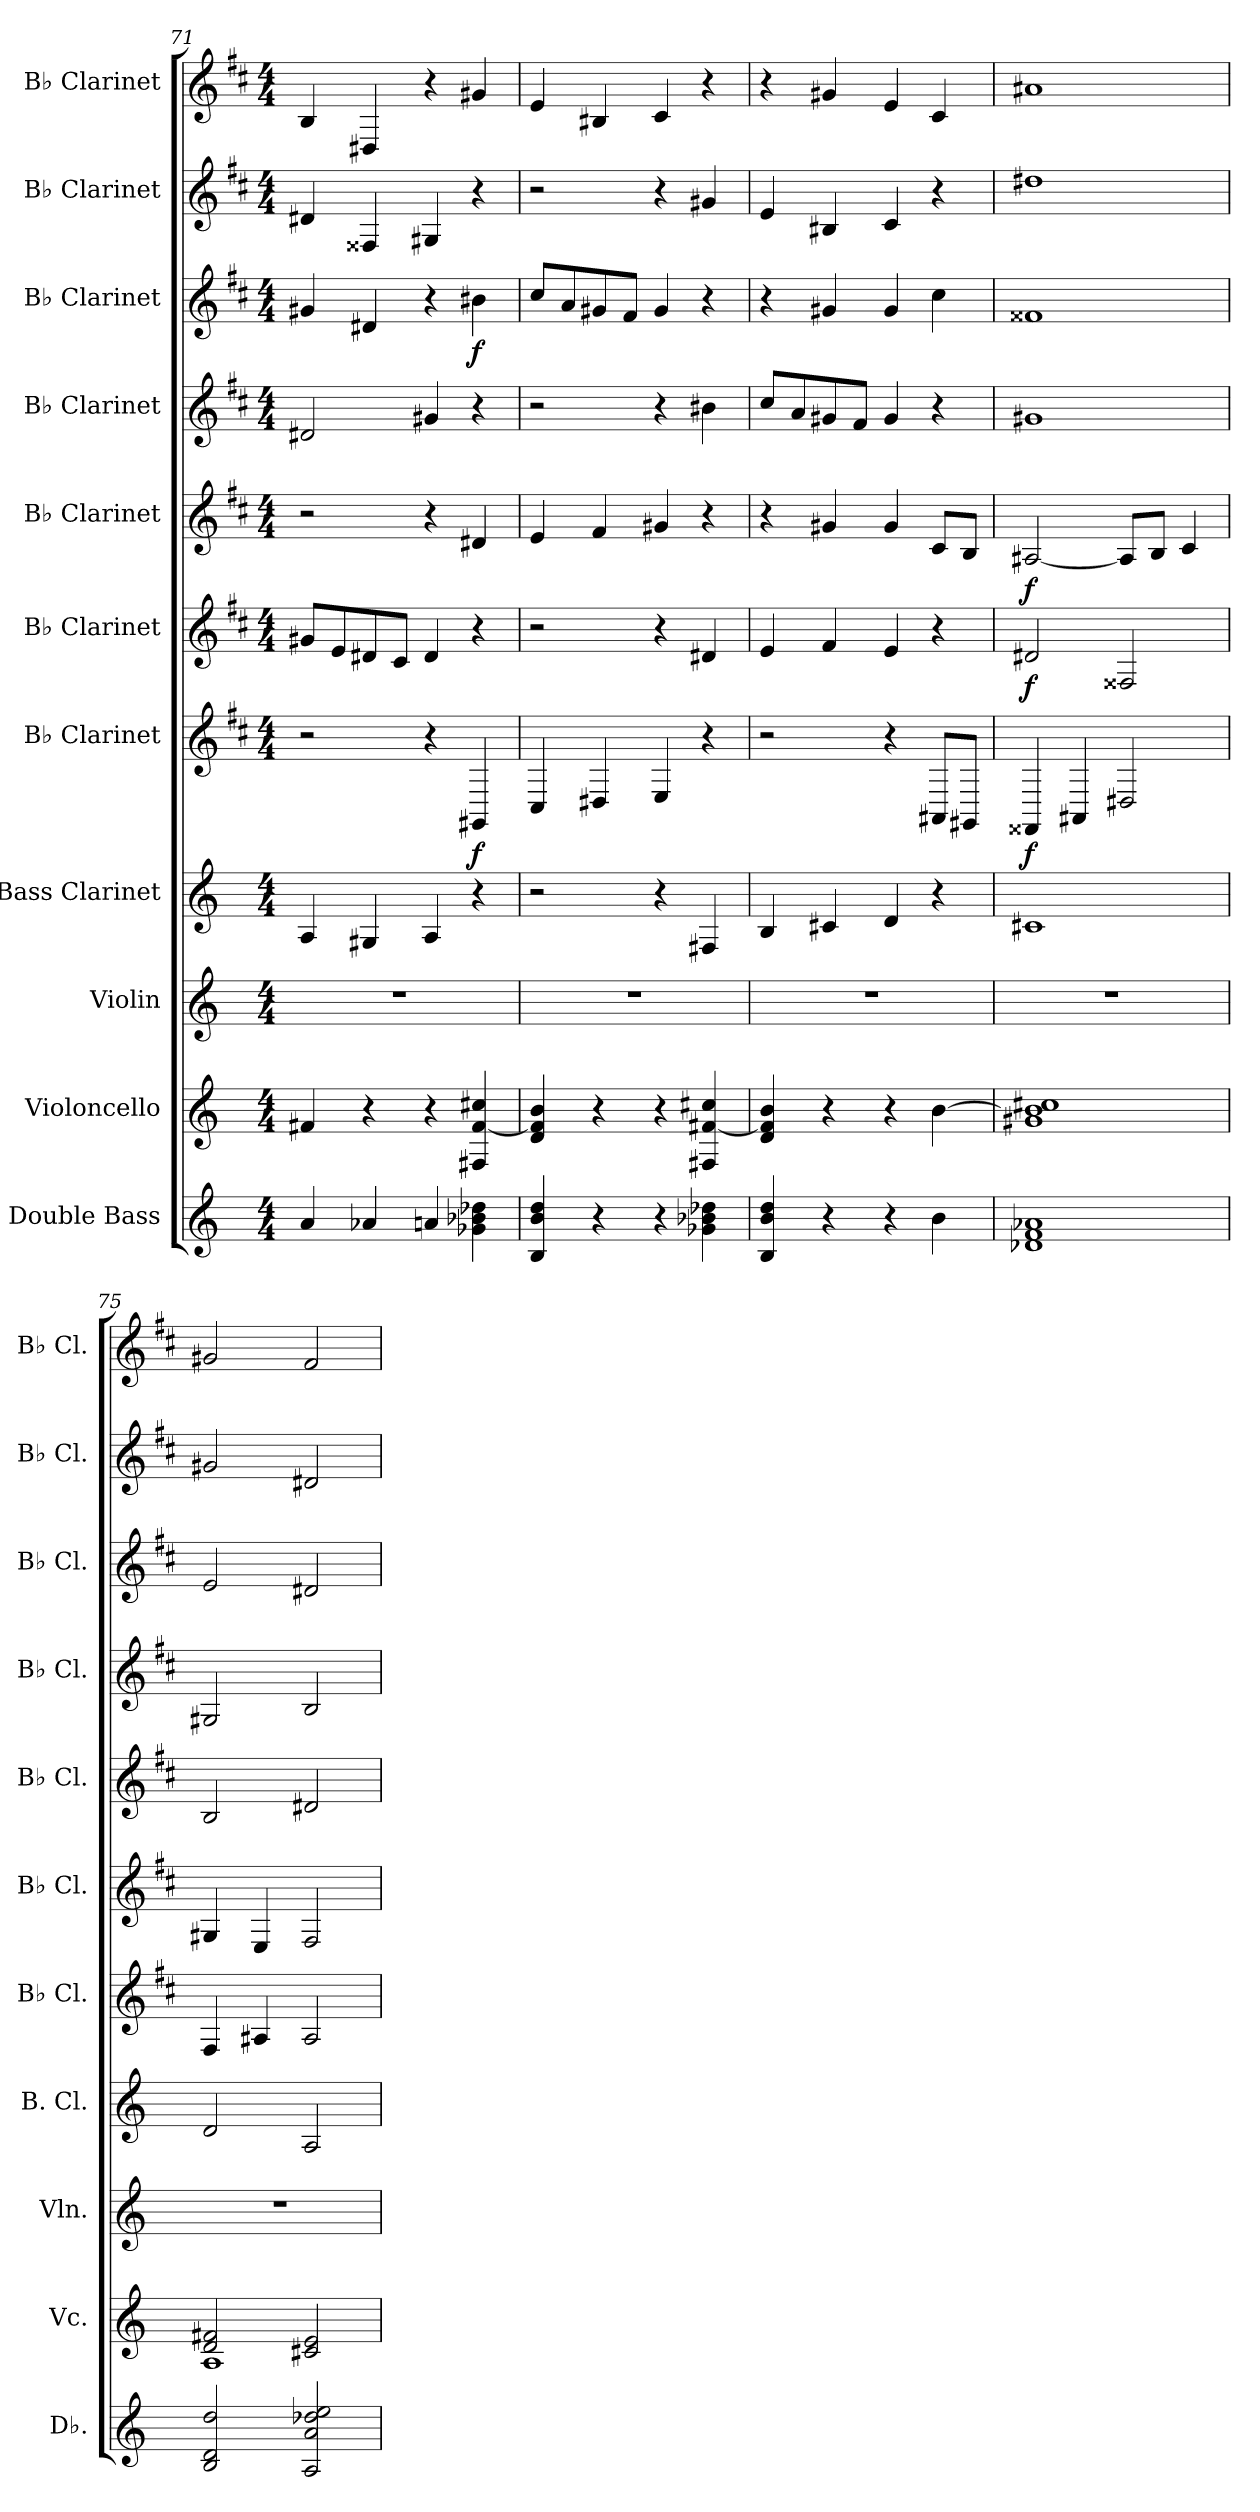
**kern	**kern	**kern	**kern	**kern	**dynam	**kern	**dynam	**kern	**dynam	**kern	**kern	**dynam	**kern	**kern
*part11	*part10	*part9	*part8	*part7	*part7	*part6	*part6	*part5	*part5	*part4	*part3	*part3	*part2	*part1
*staff11	*staff10	*staff9	*staff8	*staff7	*staff7	*staff6	*staff6	*staff5	*staff5	*staff4	*staff3	*staff3	*staff2	*staff1
*I"Double Bass	*I"Violoncello	*I"Violin	*I"Bass Clarinet	*I"B♭ Clarinet	*	*I"B♭ Clarinet	*	*I"B♭ Clarinet	*	*I"B♭ Clarinet	*I"B♭ Clarinet	*	*I"B♭ Clarinet	*I"B♭ Clarinet
*I'Db.	*I'Vc.	*I'Vln.	*I'B. Cl.	*I'B♭ Cl.	*	*I'B♭ Cl.	*	*I'B♭ Cl.	*	*I'B♭ Cl.	*I'B♭ Cl.	*	*I'B♭ Cl.	*I'B♭ Cl.
*clefG2	*clefG2	*clefG2	*clefG2	*clefG2	*	*clefG2	*	*clefG2	*	*clefG2	*clefG2	*	*clefG2	*clefG2
*ITrd7c12	*	*	*ITrd8c14	*ITrd1c2	*	*ITrd1c2	*	*ITrd1c2	*	*ITrd1c2	*ITrd1c2	*	*ITrd1c2	*ITrd1c2
*k[]	*k[]	*k[]	*k[]	*k[]	*	*k[]	*	*k[]	*	*k[]	*k[]	*	*k[]	*k[]
*M4/4	*M4/4	*M4/4	*M4/4	*M4/4	*	*M4/4	*	*M4/4	*	*M4/4	*M4/4	*	*M4/4	*M4/4
=71	=71	=71	=71	=71	=71	=71	=71	=71	=71	=71	=71	=71	=71	=71
4A/	4f#X/	1r	4AA/	2r	.	8f#X/L	.	2r	.	2c#X/	4f#X/	.	4c#X/	4A/
.	.	.	.	.	.	8d/	.	.	.	.	.	.	.	.
4A-X/	4r	.	4GG#X/	.	.	8c#X/	.	.	.	.	4c#X/	.	4E#X/	4C#X/
.	.	.	.	.	.	8B/J	.	.	.	.	.	.	.	.
4An/	4r	.	4AA/	4r	.	4c#/	.	4r	.	4f#X/	4r	.	4F#X/	4r
!	!	!	!	!	!LO:DY:b	!	!	!	!	!	!	!LO:DY:b	!	!
4G-X\ 4B-X\ 4d-X\	4F#X/ [4f#/ 4cc#X/	.	4r	4FF#X/	f	4r	.	4c#X/	.	4r	4a#X\	f	4r	4f#X/
!!LO:PB:g=z
=72	=72	=72	=72	=72	=72	=72	=72	=72	=72	=72	=72	=72	=72	=72
4BB/ 4B/ 4d/	4d/ 4f#/] 4b/	1r	2r	4BB/	.	2r	.	4d/	.	2r	8b/L	.	2r	4d/
.	.	.	.	.	.	.	.	.	.	.	8g/	.	.	.
4r	4r	.	.	4C#X/	.	.	.	4e/	.	.	8f#X/	.	.	4A#X/
.	.	.	.	.	.	.	.	.	.	.	8e/J	.	.	.
4r	4r	.	4r	4D/	.	4r	.	4f#X/	.	4r	4f#/	.	4r	4B/
4G-X\ 4B-X\ 4d-X\	4F#X/ [4f#X/ 4cc#X/	.	4FF#X/	4r	.	4c#X/	.	4r	.	4a#X\	4r	.	4f#X/	4r
=73	=73	=73	=73	=73	=73	=73	=73	=73	=73	=73	=73	=73	=73	=73
4BB/ 4B/ 4d/	4d/ 4f#/] 4b/	1r	4BB/	2r	.	4d/	.	4r	.	8b/L	4r	.	4d/	4r
.	.	.	.	.	.	.	.	.	.	8g/	.	.	.	.
4r	4r	.	4C#X/	.	.	4e/	.	4f#X/	.	8f#X/	4f#X/	.	4A#X/	4f#X/
.	.	.	.	.	.	.	.	.	.	8e/J	.	.	.	.
4r	4r	.	4D/	4r	.	4d/	.	4f#/	.	4f#/	4f#/	.	4B/	4d/
4B\	[4b\	.	4r	8GG#X/L	.	4r	.	8B/L	.	4r	4b\	.	4r	4B/
.	.	.	.	8FF#X/J	.	.	.	8A/J	.	.	.	.	.	.
=74	=74	=74	=74	=74	=74	=74	=74	=74	=74	=74	=74	=74	=74	=74
!	!	!	!	!	!LO:DY:b	!	!LO:DY:b	!	!LO:DY:b	!	!	!	!	!
1D-X 1F 1A-X	1g#X 1b] 1cc#X	1r	1C#X	4EE#X/	f	2c#X/	f	[2G#X/	f	1f#X	1e#X	.	1cc#X	1g#X
.	.	.	.	4GG#X/	.	.	.	.	.	.	.	.	.	.
.	.	.	.	2C#X/	.	2E#X/	.	8G#/L]	.	.	.	.	.	.
.	.	.	.	.	.	.	.	8A/J	.	.	.	.	.	.
.	.	.	.	.	.	.	.	4B/	.	.	.	.	.	.
=75	=75	=75	=75	=75	=75	=75	=75	=75	=75	=75	=75	=75	=75	=75
*	*^	*	*	*	*	*	*	*	*	*	*	*	*	*
2BB/ 2D/ 2d/	2d/ 2f#X/	1A	1r	2D/	4E/	.	4F#X/	.	2A/	.	2F#X/	2d/	.	2f#X/	2f#X/
.	.	.	.	.	4G#X/	.	4D/	.	.	.	.	.	.	.	.
2AA/ 2A/ 2d-X/ 2e/	2c#X/ 2e/	.	.	2AA/	2G#/	.	2E/	.	2c#X/	.	2A/	2c#X/	.	2c#X/	2e/
*	*v	*v	*	*	*	*	*	*	*	*	*	*	*	*	*
=	=	=	=	=	=	=	=	=	=	=	=	=	=	=
*-	*-	*-	*-	*-	*-	*-	*-	*-	*-	*-	*-	*-	*-	*-
